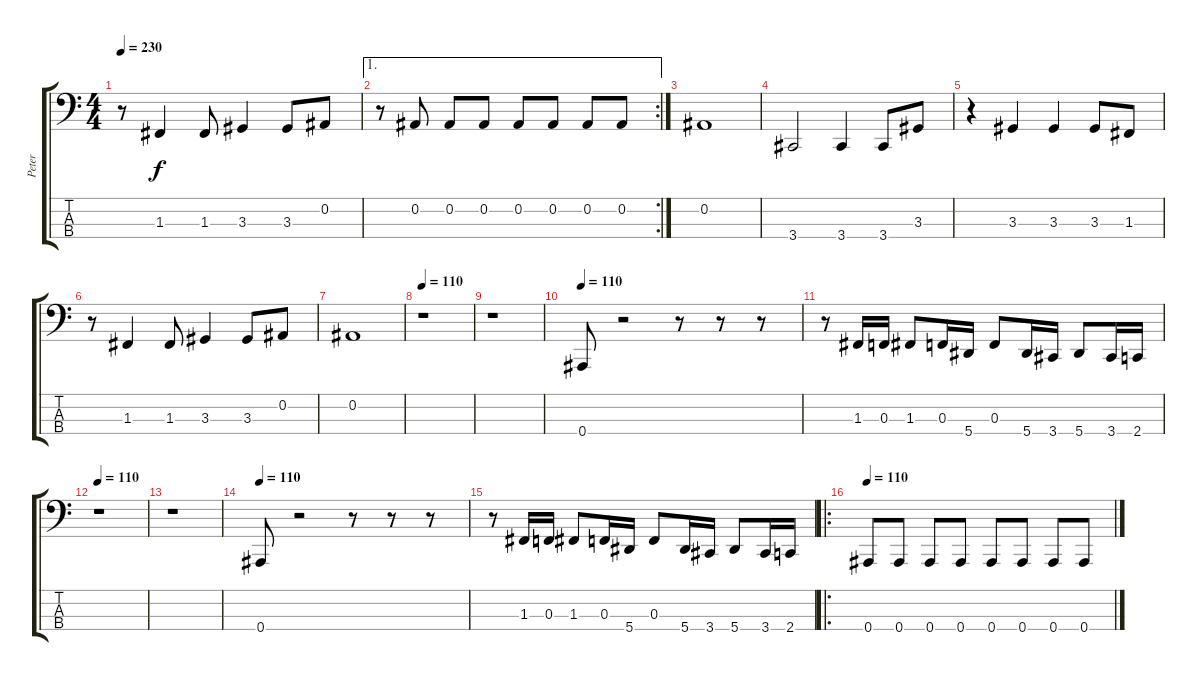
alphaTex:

\track ("Peter" "Peter") {instrument electricbassfinger}
\staff {score tabs}
\tuning (Eb2 Bb1 F1 Bb0) {hide}
\ts (4 4)
\tempo 230
\clef f4
\ks c
r.8{dy f} 1.3.4 1.3.8 3.3.4 3.3.8 0.2.8 |
\ae 1
\rc 2
r.8 0.2.8 0.2.8 0.2.8 0.2.8 0.2.8 0.2.8 0.2.8 |
0.2.1 |
3.4.2 3.4.4 3.4.8 3.3.8 |
r.4 3.3.4 3.3.4 3.3.8 1.3.8 |
r.8 1.3.4 1.3.8 3.3.4 3.3.8 0.2.8 |
0.2.1 |
\tempo 110
r.1 |
r.1 |
\tempo 110
0.4.8 r.2 r.8 r.8 r.8 |
r.8 1.3.16 0.3.16 1.3.8 0.3.16 5.4.16 0.3.8 5.4.16 3.4.16 5.4.8 3.4.16 2.4.16 |
\tempo 110
r.1 |
r.1 |
\tempo 110
0.4.8 r.2 r.8 r.8 r.8 |
r.8 1.3.16 0.3.16 1.3.8 0.3.16 5.4.16 0.3.8 5.4.16 3.4.16 5.4.8 3.4.16 2.4.16 |
\ro
\tempo 110
0.4.8 0.4.8 0.4.8 0.4.8 0.4.8 0.4.8 0.4.8 0.4.8
